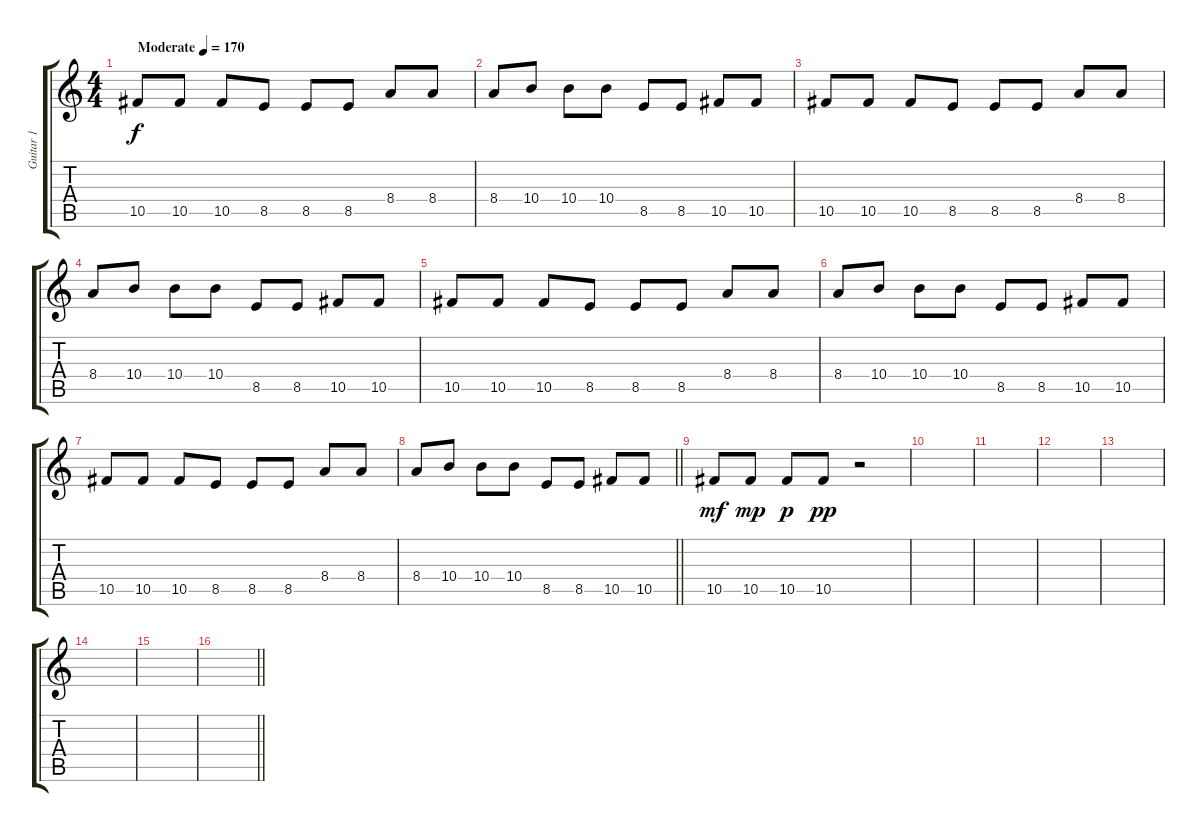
\track ("Guitar 1" "Guitar 1") {instrument distortionguitar}
\staff {score tabs}
\tuning (Eb4 Bb3 Gb3 Db3 Ab2 Eb2) {hide}
\ts (4 4)
\tempo (170 "Moderate")
\clef g2
\ks c
10.5.8{dy f instrument distortionguitar} 10.5.8 10.5.8 8.5.8 8.5.8 8.5.8 8.4.8 8.4.8 |
8.4.8 10.4.8 10.4.8 10.4.8 8.5.8 8.5.8 10.5.8 10.5.8 |
10.5.8 10.5.8 10.5.8 8.5.8 8.5.8 8.5.8 8.4.8 8.4.8 |
8.4.8 10.4.8 10.4.8 10.4.8 8.5.8 8.5.8 10.5.8 10.5.8 |
10.5.8 10.5.8 10.5.8 8.5.8 8.5.8 8.5.8 8.4.8 8.4.8 |
8.4.8 10.4.8 10.4.8 10.4.8 8.5.8 8.5.8 10.5.8 10.5.8 |
10.5.8 10.5.8 10.5.8 8.5.8 8.5.8 8.5.8 8.4.8 8.4.8 |
\barLineRight lightlight
8.4.8 10.4.8 10.4.8 10.4.8 8.5.8 8.5.8 10.5.8 10.5.8 |
\section ("" "")
10.5.8{dy mf} 10.5.8{dy mp} 10.5.8{dy p} 10.5.8{dy pp} r.2 |
|
|
|
|
|
|
\barLineRight lightlight
